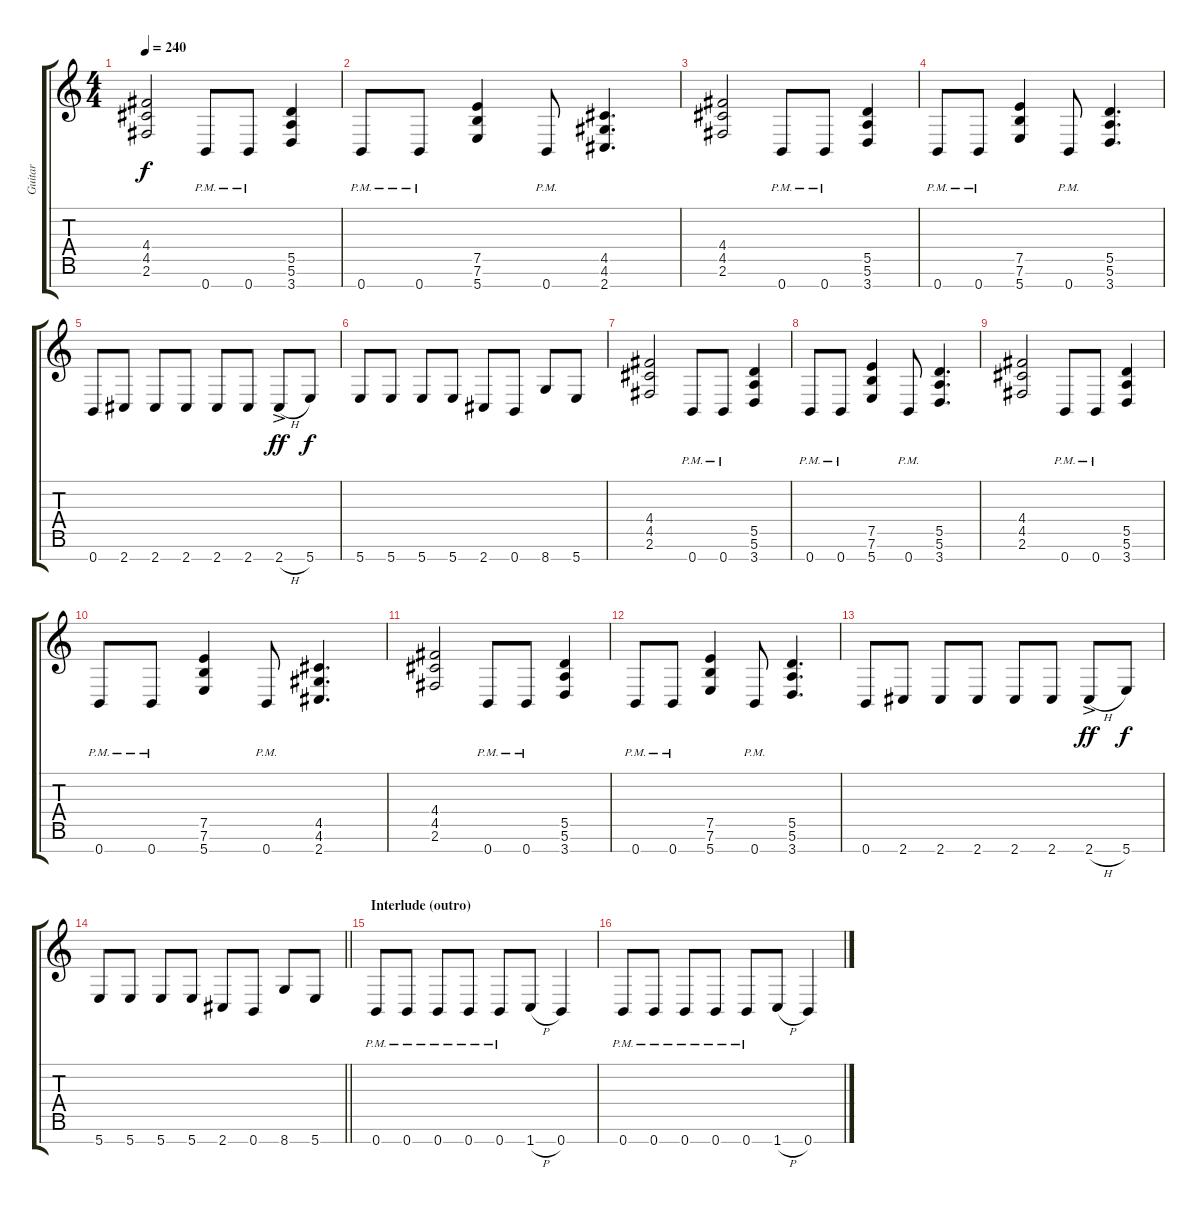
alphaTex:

\track ("Guitar" "Guitar") {instrument distortionguitar}
\staff {score tabs}
\tuning (E4 B3 G3 D3 A2 E2 B1) {hide}
\ts (4 4)
\tempo 240
\clef g2
\ks c
(4.4 4.5 2.6).2{dy f} 0.7{pm}.8 0.7{pm}.8 (5.5 5.6 3.7).4 |
0.7{pm}.8 0.7{pm}.8 (7.5 7.6 5.7).4 0.7{pm}.8 (4.5 4.6 2.7).4{d} |
(4.4 4.5 2.6).2 0.7{pm}.8 0.7{pm}.8 (5.5 5.6 3.7).4 |
0.7{pm}.8 0.7{pm}.8 (7.5 7.6 5.7).4 0.7{pm}.8 (5.5 5.6 3.7).4{d} |
0.7.8 2.7.8 2.7.8 2.7.8 2.7.8 2.7.8 2.7{h ac}.8{dy ff} 5.7.8{dy f} |
5.7.8 5.7.8 5.7.8 5.7.8 2.7.8 0.7.8 8.7.8 5.7.8 |
(4.4 4.5 2.6).2 0.7{pm}.8 0.7{pm}.8 (5.5 5.6 3.7).4 |
0.7{pm}.8 0.7{pm}.8 (7.5 7.6 5.7).4 0.7{pm}.8 (5.5 5.6 3.7).4{d} |
(4.4 4.5 2.6).2 0.7{pm}.8 0.7{pm}.8 (5.5 5.6 3.7).4 |
0.7{pm}.8 0.7{pm}.8 (7.5 7.6 5.7).4 0.7{pm}.8 (4.5 4.6 2.7).4{d} |
(4.4 4.5 2.6).2 0.7{pm}.8 0.7{pm}.8 (5.5 5.6 3.7).4 |
0.7{pm}.8 0.7{pm}.8 (7.5 7.6 5.7).4 0.7{pm}.8 (5.5 5.6 3.7).4{d} |
0.7.8 2.7.8 2.7.8 2.7.8 2.7.8 2.7.8 2.7{h ac}.8{dy ff} 5.7.8{dy f} |
\barLineRight lightlight
5.7.8 5.7.8 5.7.8 5.7.8 2.7.8 0.7.8 8.7.8 5.7.8 |
\section ("" "Interlude (outro)")
0.7{pm}.8 0.7{pm}.8 0.7{pm}.8 0.7{pm}.8 0.7{pm}.8 1.7{h}.8 0.7.4 |
0.7{pm}.8 0.7{pm}.8 0.7{pm}.8 0.7{pm}.8 0.7{pm}.8 1.7{h}.8 0.7.4
